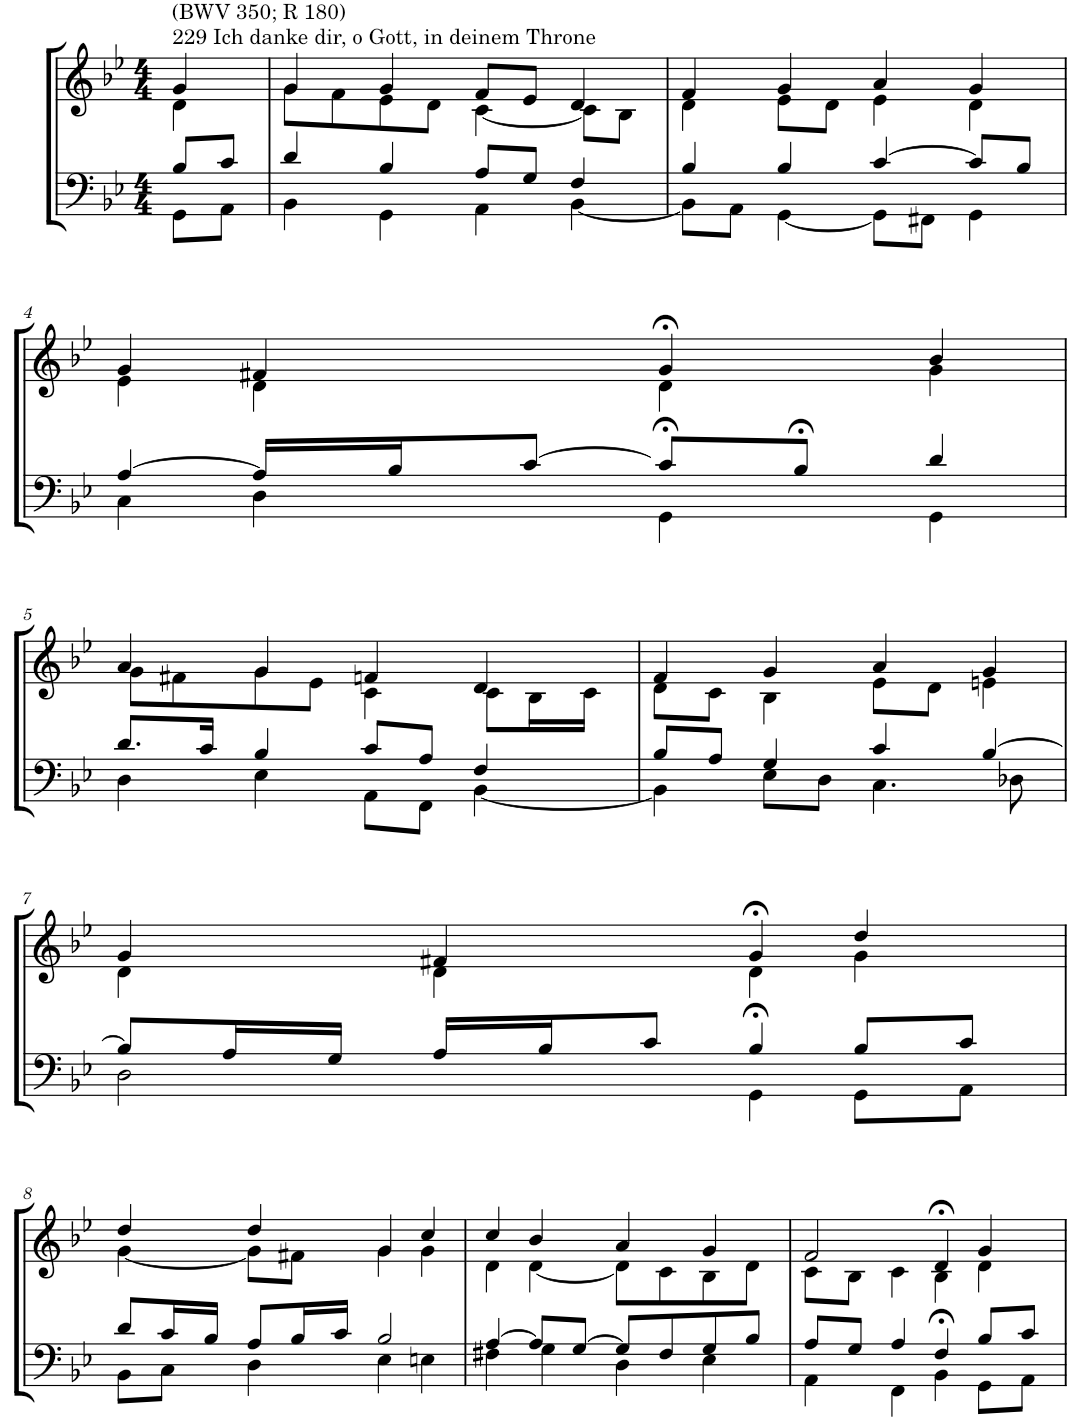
**kern	**kern
*part2	*part1
*staff2	*staff1
*I"Tenor/Baß	*I"Sopran/Alt
*clefF4	*clefG2
*k[b-e-]	*k[b-e-]
*M4/4	*M4/4
=1	=1
*^	*^
!	!	!LO:TX:a:t=229 Ich danke dir, o Gott, in deinem Throne	!
!	!	!LO:TX:a:t=(BWV 350; R 180)	!
8B-/L	8GG\L	4g/	4d\
8c/J	8AA\J	.	.
=2	=2	=2	=2
4d/	4BB-\	4g/	8g\L
.	.	.	8f\
4B-/	4GG\	4g/	8e-\
.	.	.	8d\J
8A/L	4AA\	8f/L	[4c\
8G/J	.	8e-/J	.
4F/	[4BB-\	4d/	8c\L]
.	.	.	8B-\J
=3	=3	=3	=3
4B-/	8BB-\L]	4f/	4d\
.	8AA\J	.	.
4B-/	[4GG\	4g/	8e-\L
.	.	.	8d\J
[4c/	8GG\L]	4a/	4e-\
.	8FF#X\J	.	.
8c/L]	4GG\	4g/	4d\
8B-/J	.	.	.
!!LO:LB:g=z	!!
=4	=4	=4	=4
[4A/	4C\	4g/	4e-\
16A/LL]	4D\	4f#X/	4d\
16B-/J	.	.	.
[8c/J	.	.	.
8c/L]	4GG>\	4g>/	4d\
8B->/J	.	.	.
4d/	4GG\	4b-/	4g\
!!LO:LB:g=z	!!
=5	=5	=5	=5
8.d/L	4D\	4a/	8g\L
.	.	.	8f#X\
16c/Jk	.	.	.
4B-/	4E-\	4g/	8g\
.	.	.	8e-\J
8c/L	8AA\L	4fn/	4c\
8A/J	8FF\J	.	.
4F/	[4BB-\	4d/	8c\L
.	.	.	16B-\L
.	.	.	16c\JJ
=6	=6	=6	=6
8B-/L	4BB-\]	4f/	8d\L
8A/J	.	.	8c\J
4G/	8E-\L	4g/	4B-\
.	8D\J	.	.
4c/	4.C\	4a/	8e-\L
.	.	.	8d\J
[4B-/	.	4g/	4en\
.	8D-X\	.	.
!!LO:LB:g=z	!!
=7	=7	=7	=7
8B-/L]	2D\	4g/	4d\
16A/L	.	.	.
16G/JJ	.	.	.
16A/LL	.	4f#X/	4d\
16B-/J	.	.	.
8c/J	.	.	.
4B-/	4GG>\	4g>/	4d\
8B-/L	8GG\L	4dd/	4g\
8c/J	8AA\J	.	.
!!LO:LB:g=z	!!
=8	=8	=8	=8
8d/L	8BB-\L	4dd/	[4g\
16c/L	8C\J	.	.
16B-/JJ	.	.	.
8A/L	4D\	4dd/	8g\L]
16B-/L	.	.	8f#X\J
16c/JJ	.	.	.
2B-/	4E-\	4g/	4g\
.	4En\	4cc/	4g\
=9	=9	=9	=9
[4A/	4F#X\	4cc/	4d\
8A/L]	4G\	4b-/	[4d\
[8G/J	.	.	.
8G/L]	4D\	4a/	8d\L]
8F#/	.	.	8c\
8G/	4E-\	4g/	8B-\
8B-/J	.	.	8d\J
=10	=10	=10	=10
8A/L	4AA\	2f/	8c\L
8G/J	.	.	8B-\J
4A/	4FF\	.	4c\
4F/	4BB->\	4d>/	4B-\
8B-/L	8GG\L	4g/	4d\
8c/J	8AA\J	.	.
*v	*v	*	*
*	*v	*v
=	=
*-	*-
